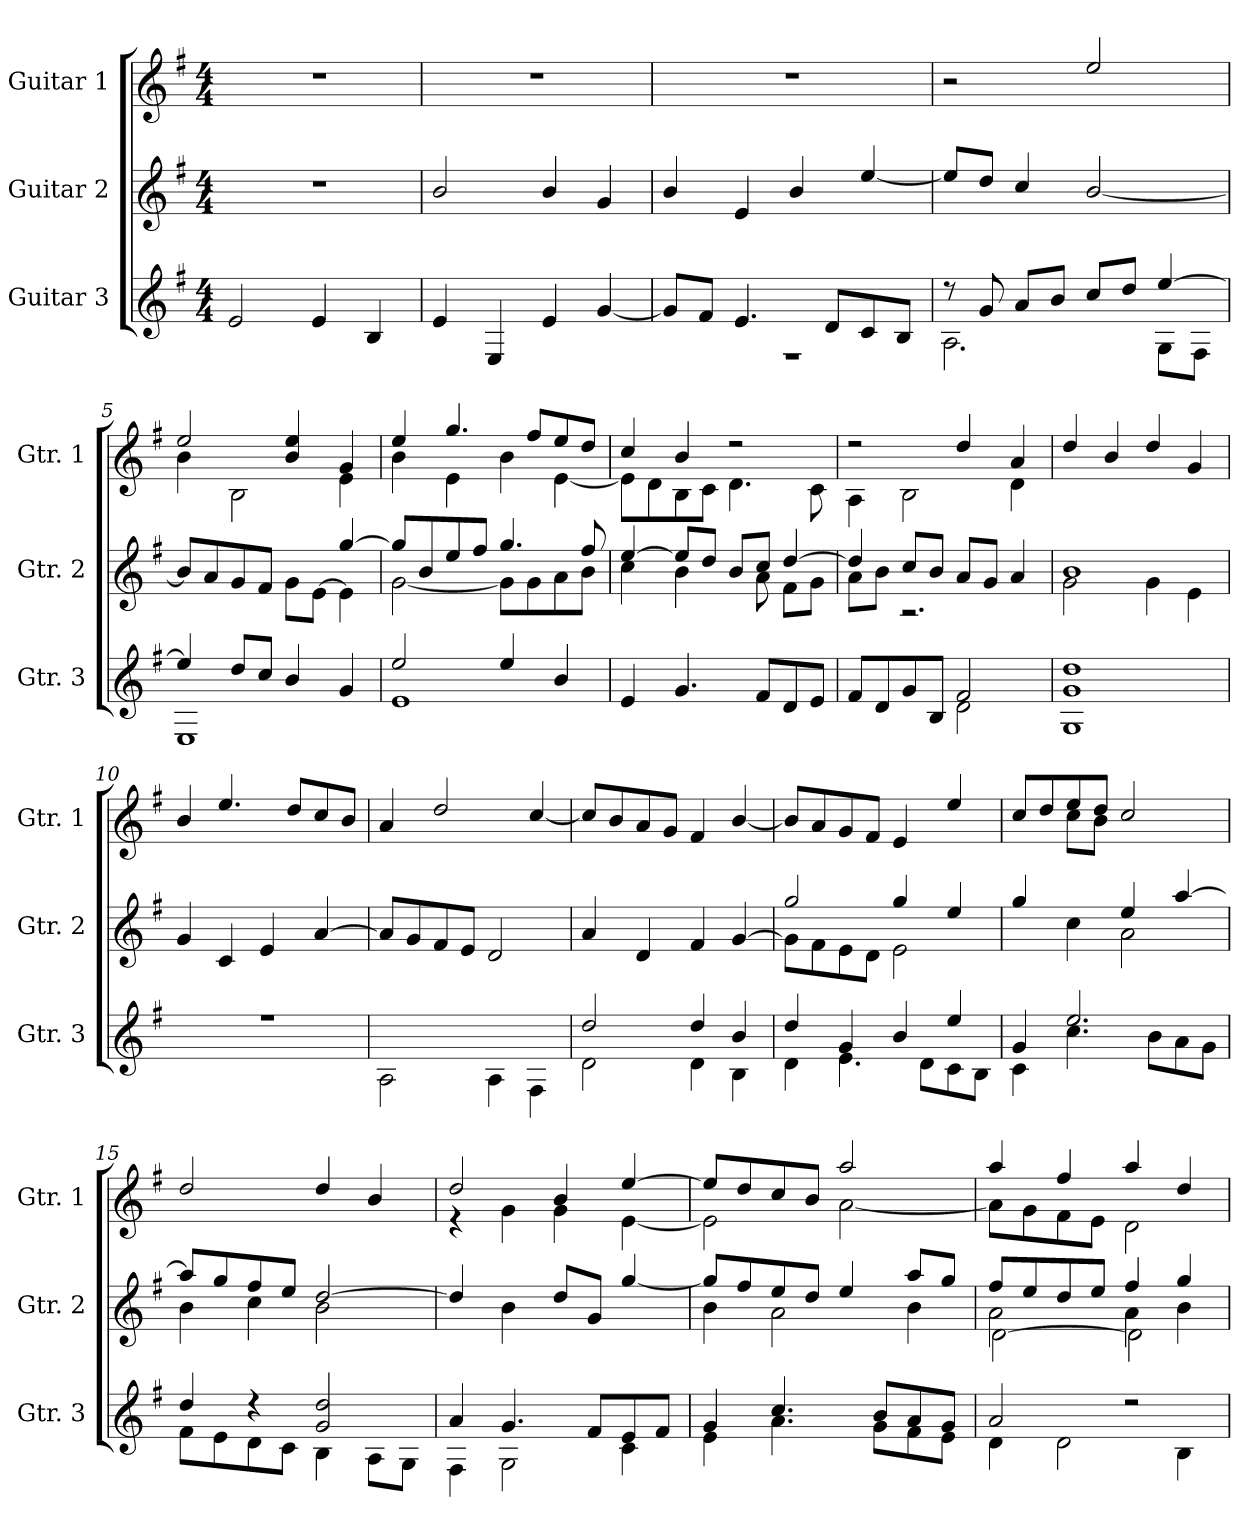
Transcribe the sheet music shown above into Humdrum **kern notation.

**kern	**kern	**kern
*part3	*part2	*part1
*staff3	*staff2	*staff1
*I"Guitar 3	*I"Guitar 2	*I"Guitar 1
*I'Gtr. 3	*I'Gtr. 2	*I'Gtr. 1
!!LO:PB:g=z
*clefG2	*clefG2	*clefG2
*ITrd7c12	*ITrd7c12	*ITrd7c12
*k[f#]	*k[f#]	*k[f#]
*e:	*e:	*e:
*M4/4	*M4/4	*M4/4
=1	=1	=1
2Ei/	1r	1r
4Ei/	.	.
4BBi/	.	.
=2	=2	=2
4Ei/	2Bi/	1r
4EEi/	.	.
4Ei/	4Bi/	.
[4Gi/	4Gi/	.
=3	=3	=3
*^	*	*
8Gi/L]	1r	4Bi/	1r
8F#i/J	.	.	.
4.Ei/	.	4Ei/	.
.	.	4Bi/	.
8Di/L	.	.	.
8Ci/	.	[4ei/	.
8BBi/J	.	.	.
=4	=4	=4	=4
8r	2.AAi\	8ei/L]	2r
8Gi/	.	8di/J	.
8Ai/L	.	4ci/	.
8Bi/J	.	.	.
8ci/L	.	[2Bi/	2ei/
8di/J	.	.	.
[4ei/	8GGi\L	.	.
.	8FF#i\J	.	.
=5	=5	=5	=5
*	*	*^	*^
4ei/]	1EEi	8Bi/L]	2.ryy	2ei/	4Bi\
.	.	8Ai/	.	.	.
8di/L	.	8Gi/	.	.	2BBi\
8ci/J	.	8F#i/J	.	.	.
4Bi/	.	8Gi\L	.	4Bi/ 4ei	.
.	.	[8Ei\J	.	.	.
4Gi/	.	[4gi/	4Ei\]	4Gi/	4Ei\
=6	=6	=6	=6	=6	=6
2ei/	1Ei	8gi/L]	[2Gi\	4ei/	4Bi\
.	.	8Bi/	.	.	.
.	.	8ei/	.	4.gi/	4Ei\
.	.	8f#i/J	.	.	.
4ei/	.	4.gi/	8Gi\L]	.	4Bi\
.	.	.	8Gi\	8f#i/L	.
4Bi/	.	.	8Ai\	8ei/	[4Ei\
.	.	8f#i/	8Bi\J	8di/J	.
!!LO:LB:g=z	!!
=7	=7	=7	=7	=7	=7
1ryy	4Ei/	[4ei/	4ci\	4ci/	8Ei\L]
.	.	.	.	.	8Di\
.	4.Gi/	8ei/L]	4Bi\	4Bi/	8BBi\
.	.	8di/J	.	.	8Ci\J
.	.	8Bi/L	8ryy	2r	4.Di\
.	8F#i/L	8ci/J	8Ai\	.	.
.	8Di/	[4di/	8F#i\L	.	.
.	8Ei/J	.	8Gi\J	.	8Ci\
=8	=8	=8	=8	=8	=8
2ryy	8F#i/L	4di/]	8Ai\L	2r	4AAi\
.	8Di/	.	8Bi\J	.	.
.	8Gi/	8ci/L	2.r	.	2BBi\
.	8BBi/J	8Bi/J	.	.	.
2F#i/	2Di\	8Ai/L	.	4di/	.
.	.	8Gi/J	.	.	.
.	.	4Ai/	.	4Ai/	4Di\
=9	=9	=9	=9	=9	=9
1di	1GGi 1Gi	1Bi	2Gi\	4di/	1ryy
.	.	.	.	4Bi/	.
.	.	.	4Gi\	4di/	.
.	.	.	4Ei\	4Gi/	.
=10	=10	=10	=10	=10	=10
1r	1ryy	4Gi/	1ryy	4Bi/	1ryy
.	.	4Ci/	.	4.ei/	.
.	.	4Ei/	.	.	.
.	.	.	.	8di/L	.
.	.	[4Ai/	.	8ci/	.
.	.	.	.	8Bi/J	.
*v	*v	*	*	*v	*v
=11	=11	=11	=11
2AAi\	8Ai/L]	1ryy	4Ai/
.	8Gi/	.	.
.	8F#i/	.	2di/
.	8Ei/J	.	.
4AAi\	2Di/	.	.
4FF#i\	.	.	[4ci/
=12	=12	=12	=12
*^	*	*	*
2di/	2Di\	4Ai/	1ryy	8ci/L]
.	.	.	.	8Bi/
.	.	4Di/	.	8Ai/
.	.	.	.	8Gi/J
4di/	4Di\	4F#i/	.	4F#i/
4Bi/	4BBi\	[4Gi/	.	[4Bi/
!!LO:LB:g=z
=13	=13	=13	=13	=13
*	*	*	*	*^
4di/	4Di\	2gi/	8Gi\L]	8Bi/L]	2ryy
.	.	.	8F#i\	8Ai/	.
4Gi/	4.Ei\	.	8Ei\	8Gi/	.
.	.	.	8Di\J	8F#i/J	.
4Bi/	.	4gi/	2Ei\	4Ei/	2ryy
.	8Di\L	.	.	.	.
4ei/	8Ci\	4ei/	.	4ei/	.
.	8BBi\J	.	.	.	.
=14	=14	=14	=14	=14	=14
*	*	*	*	*	*^
4Gi/	4Ci\	4gi/	2ryy	8ci/L	4ryy	8ryy
.	.	.	.	8di/	.	8ryy
2.ei/	4.ci\	4ci\	.	8ei/	8ci\L	4ryy
.	.	.	.	8di/J	8Bi\J	.
.	.	4ei/	2Ai\	2ci/	2ryy	2ryy
.	8Bi\L	.	.	.	.	.
.	8Ai\	[4ai/	.	.	.	.
.	8Gi\J	.	.	.	.	.
*	*	*	*	*v	*v	*v
=15	=15	=15	=15	=15
4di/	8F#i\L	8ai/L]	4Bi\	2di/
.	8Ei\	8gi/	.	.
4r	8Di\	8f#i/	4ci\	.
.	8Ci\J	8ei/J	.	.
2Gi/ 2di	4BBi\	[2di/	2Bi\	4di/
.	8AAi\L	.	.	4Bi/
.	8GGi\J	.	.	.
=16	=16	=16	=16	=16
*	*	*	*	*^
4Ai/	4FF#i\	4di/]	2ryy	2di/	4r
4.Gi/	2GGi\	4Bi\	.	.	4Gi\
.	.	8di/L	2ryy	4Bi/	4Gi\
8F#i/L	.	8Gi/J	.	.	.
8Ei/	4Ci\	[4gi/	.	[4ei/	[4Ei\
8F#i/J	.	.	.	.	.
=17	=17	=17	=17	=17	=17
4Gi/	4Ei\	8gi/L]	4Bi\	8ei/L]	2Ei\]
.	.	8f#i/	.	8di/	.
4.ci/	4.Ai\	8ei/	2Ai\	8ci/	.
.	.	8di/J	.	8Bi/J	.
.	.	4ei/	.	2ai/	[2Ai\
8Bi/L	8Gi\L	.	.	.	.
8Ai/	8F#i\	8ai/L	4Bi\	.	.
8Gi/J	8Ei\J	8gi/J	.	.	.
=18	=18	=18	=18	=18	=18
*	*	*	*^	*	*^
2Ai/	4Di\	8f#i/L	2Ai\	[2Di\	4ai/	8Ai\L]	8ryy
.	.	8ei/	.	.	.	8Gi\	8ryy
.	2Di\	8di/	.	.	4f#i/	8F#i\	4ryy
.	.	8ei/J	.	.	.	8Ei\J	.
2r	.	4f#i/	4Ai\	2Di\]	4ai/	2Di\	2ryy
.	4BBi\	4gi/	4Bi\	.	4di/	.	.
*v	*v	*	*	*	*v	*v	*v
*	*v	*v	*v	*
=	=	=
*-	*-	*-
